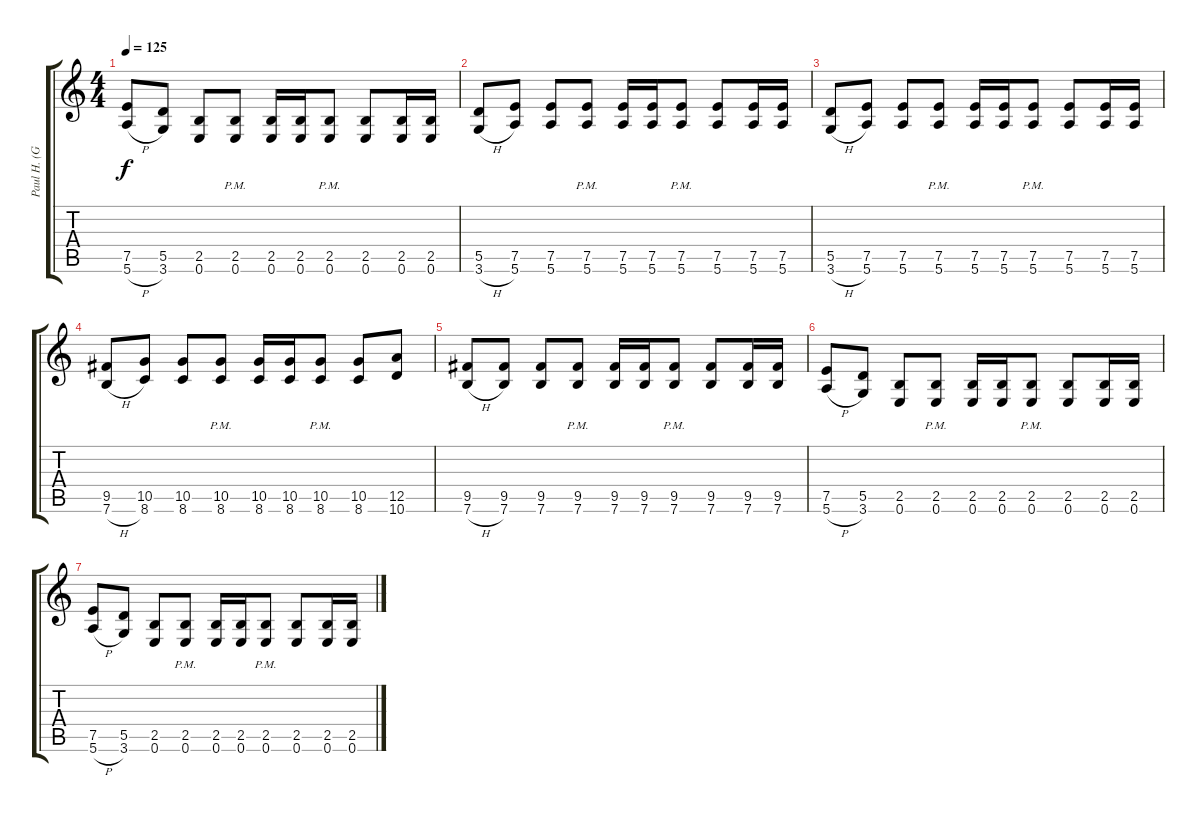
\track ("Paul H. (Guitar)" "Paul H. (G") {instrument distortionguitar}
\staff {score tabs}
\tuning (E4 B3 G3 D3 A2 E2) {hide}
\ts (4 4)
\tempo 125
\clef g2
\ks c
(7.5 5.6{h}).8{dy f} (5.5 3.6).8 (2.5 0.6).8 (2.5{pm} 0.6{pm}).8 (2.5 0.6).16 (2.5 0.6).16 (2.5{pm} 0.6{pm}).8 (2.5 0.6).8 (2.5 0.6).16 (2.5 0.6).16 |
(5.5 3.6{h}).8 (7.5 5.6).8 (7.5 5.6).8 (7.5{pm} 5.6{pm}).8 (7.5 5.6).16 (7.5 5.6).16 (7.5{pm} 5.6{pm}).8 (7.5 5.6).8 (7.5 5.6).16 (7.5 5.6).16 |
(5.5 3.6{h}).8 (7.5 5.6).8 (7.5 5.6).8 (7.5{pm} 5.6{pm}).8 (7.5 5.6).16 (7.5 5.6).16 (7.5{pm} 5.6{pm}).8 (7.5 5.6).8 (7.5 5.6).16 (7.5 5.6).16 |
(9.5 7.6{h}).8 (10.5 8.6).8 (10.5 8.6).8 (10.5{pm} 8.6{pm}).8 (10.5 8.6).16 (10.5 8.6).16 (10.5{pm} 8.6{pm}).8 (10.5 8.6).8 (12.5 10.6).8 |
(9.5 7.6{h}).8 (9.5 7.6).8 (9.5 7.6).8 (9.5{pm} 7.6{pm}).8 (9.5 7.6).16 (9.5 7.6).16 (9.5{pm} 7.6{pm}).8 (9.5 7.6).8 (9.5 7.6).16 (9.5 7.6).16 |
(7.5 5.6{h}).8 (5.5 3.6).8 (2.5 0.6).8 (2.5{pm} 0.6{pm}).8 (2.5 0.6).16 (2.5 0.6).16 (2.5{pm} 0.6{pm}).8 (2.5 0.6).8 (2.5 0.6).16 (2.5 0.6).16 |
(7.5 5.6{h}).8 (5.5 3.6).8 (2.5 0.6).8 (2.5{pm} 0.6{pm}).8 (2.5 0.6).16 (2.5 0.6).16 (2.5{pm} 0.6{pm}).8 (2.5 0.6).8 (2.5 0.6).16 (2.5 0.6).16
